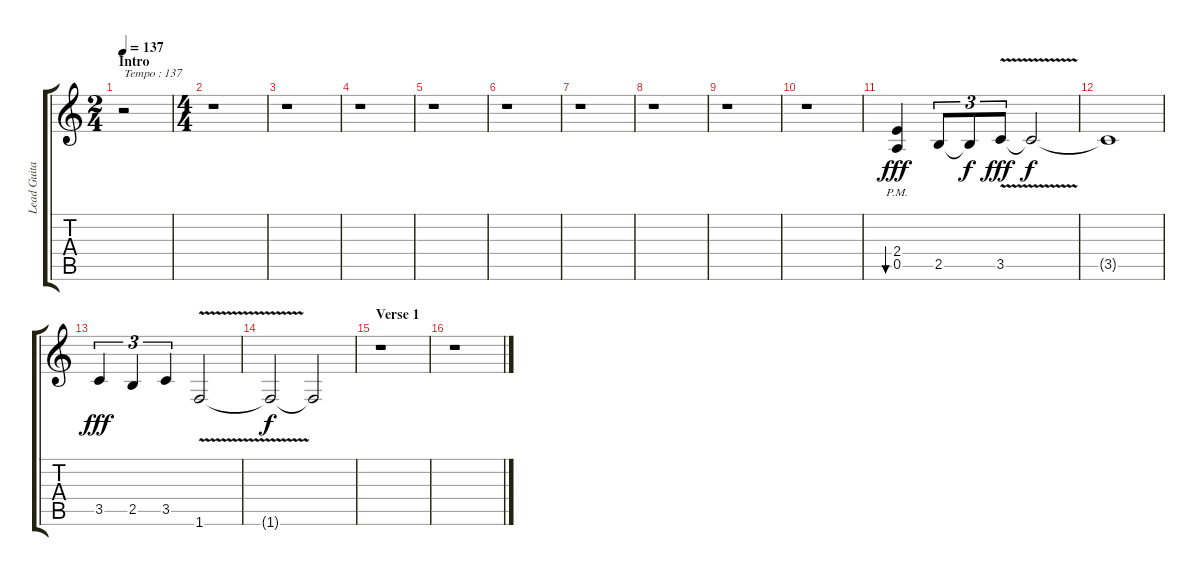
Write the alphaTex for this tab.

\track ("Lead Guitar" "Lead Guita") {instrument overdrivenguitar}
\staff {score tabs}
\tuning (E4 B3 G3 D3 A2 E2) {hide}
\ts (2 4)
\section ("" "Intro")
\tempo 137
\clef g2
\ks c
r.2{txt "Tempo : 137" dy fff instrument overdrivenguitar} |
\ts (4 4)
r.1 |
r.1 |
r.1 |
r.1 |
r.1 |
r.1 |
r.1 |
r.1 |
r.1 |
(2.4{pm} 0.5{pm}).4{bu 480} 2.5.8{tu (3 2)} 2.5{t}.8{tu (3 2) dy f} 3.5{v}.8{tu (3 2) dy fff} 3.5{t}.2{dy f volume 2} |
3.5{t}.1 |
3.5.4{tu (3 2) dy fff volume 13} 2.5.4{tu (3 2)} 3.5.4{tu (3 2)} 1.6{v}.2 |
1.6{t}.2{dy f volume 2} 1.6{t}.2 |
\section ("" "Verse 1")
r.1 |
r.1
